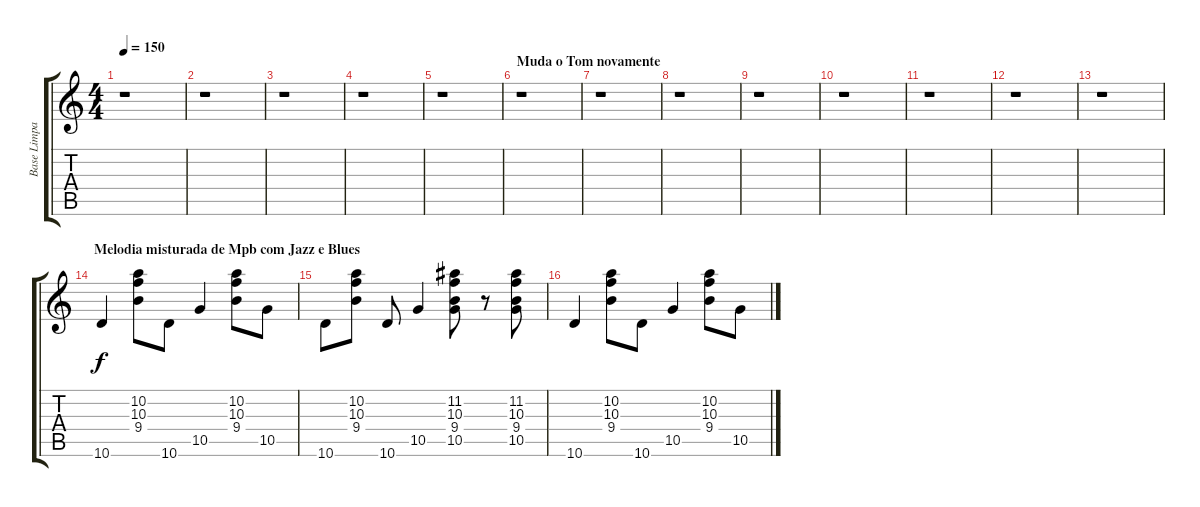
\track ("Base Limpa" "Base Limpa") {instrument electricguitarclean}
\staff {score tabs}
\tuning (E4 B3 G3 D3 A2 E2) {hide}
\ts (4 4)
\tempo 150
\clef g2
\ks c
r.1{dy f} |
r.1 |
r.1 |
r.1 |
r.1 |
\section ("" "Muda o Tom novamente")
r.1 |
r.1 |
r.1 |
r.1 |
r.1 |
r.1 |
r.1 |
r.1 |
\section ("" "Melodia misturada de Mpb com Jazz e Blues")
10.6.4{instrument electricguitarclean} (10.2 10.3 9.4).8 10.6.8 10.5.4 (10.2 10.3 9.4).8 10.5.8 |
10.6.8 (10.2 10.3 9.4).8 10.6.8 10.5.4 (11.2 10.3 9.4 10.5).8 r.8 (11.2 10.3 9.4 10.5).8 |
10.6.4 (10.2 10.3 9.4).8 10.6.8 10.5.4 (10.2 10.3 9.4).8 10.5.8
